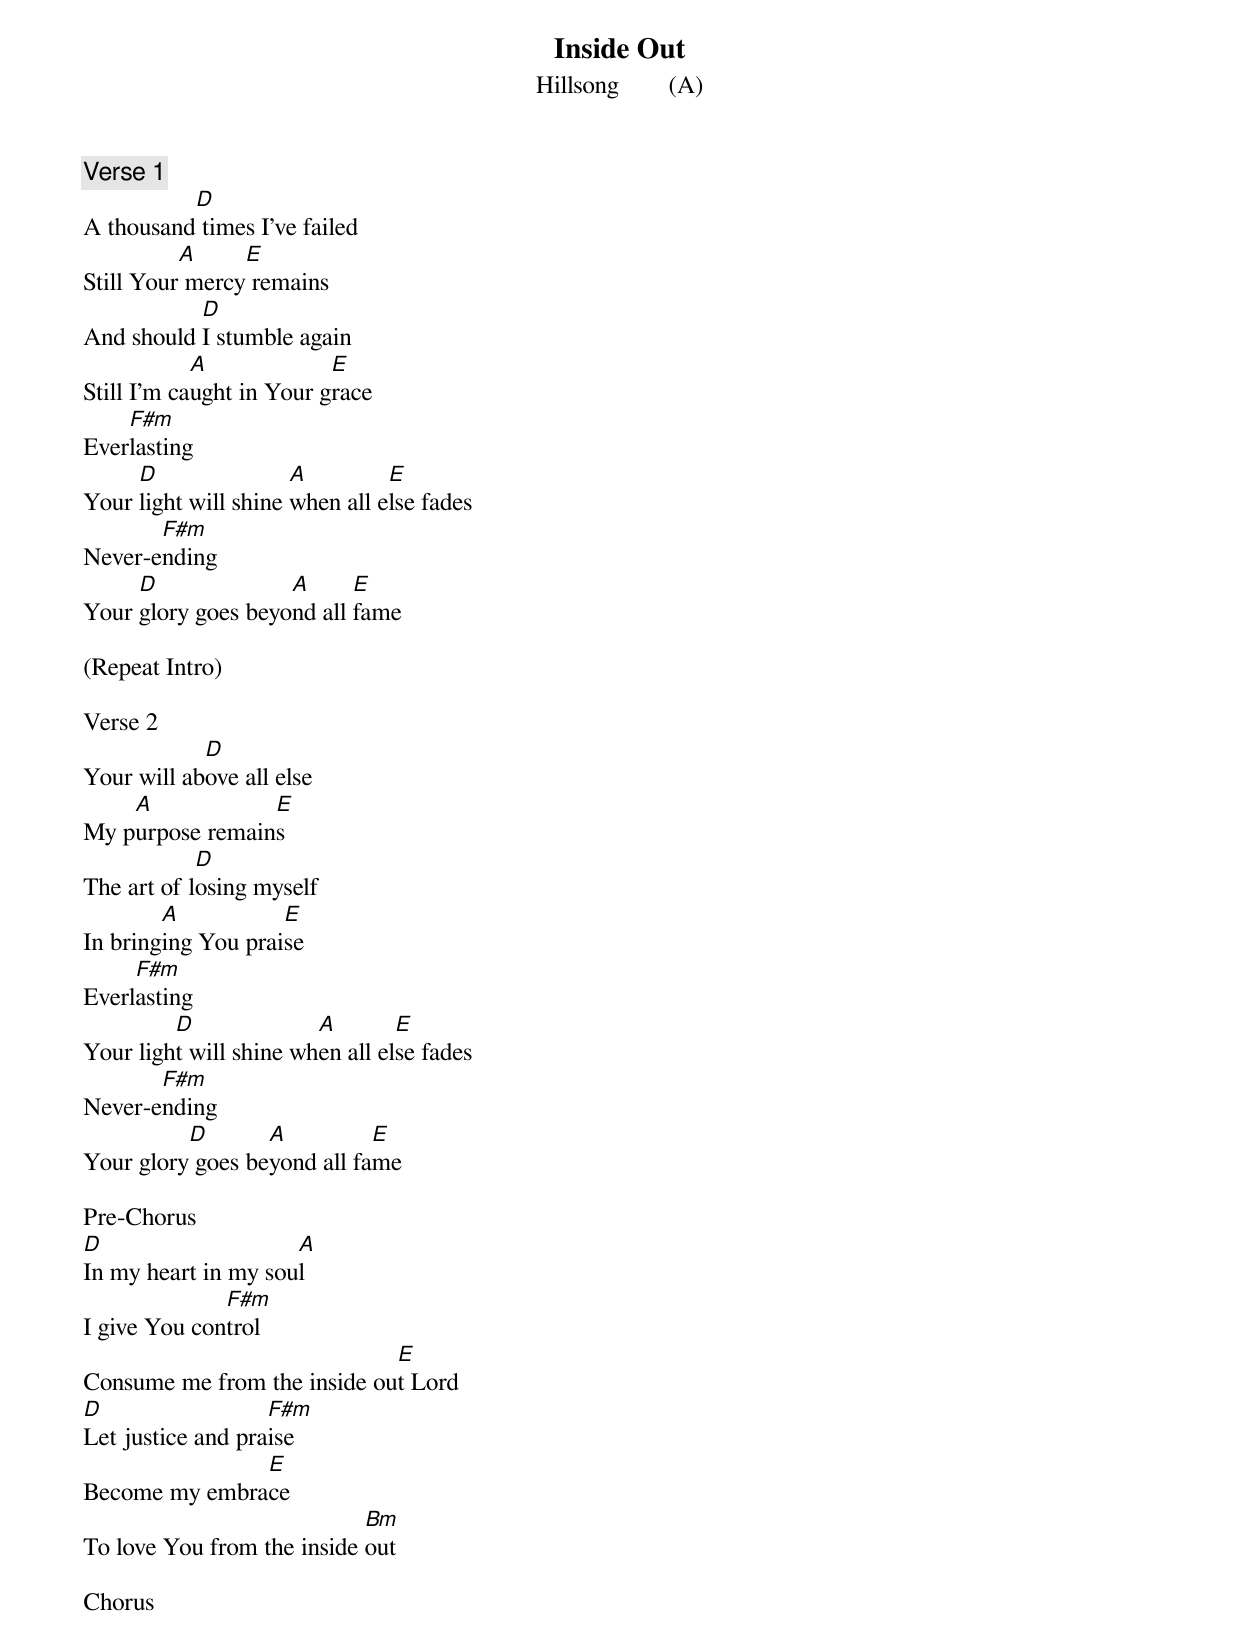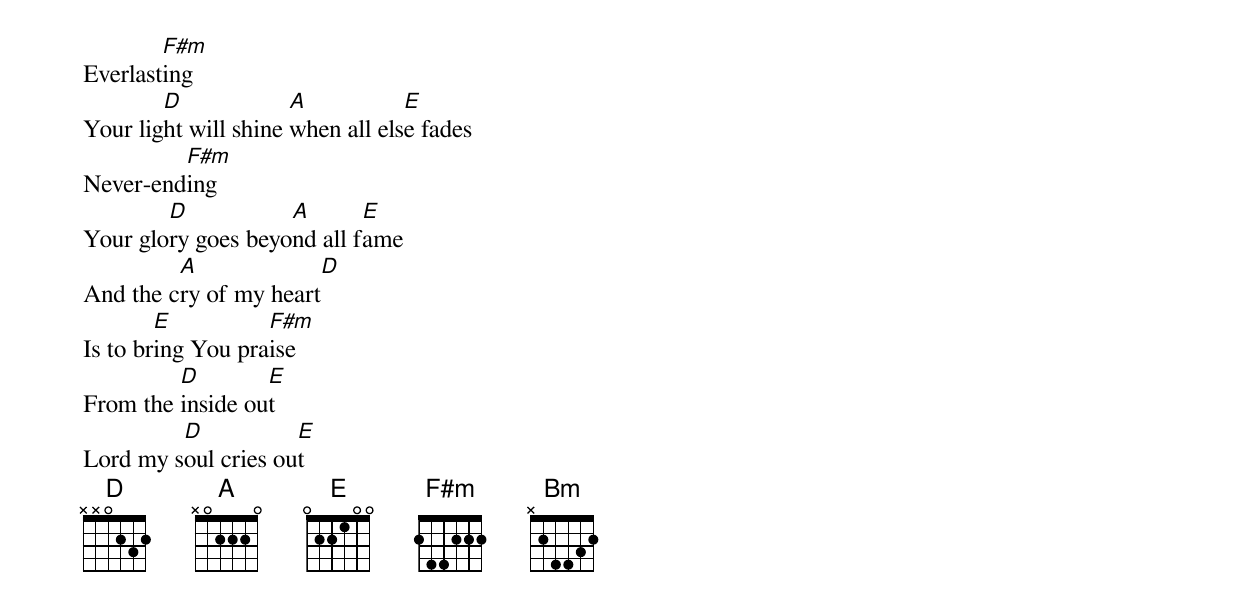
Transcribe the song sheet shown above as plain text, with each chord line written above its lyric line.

Inside Out
Hillsong	(A)

Verse 1
          D
A thousand times I've failed
          A     E
Still Your mercy remains
           D
And should I stumble again
            A             E
Still I'm caught in Your grace
    F#m
Everlasting
     D                A         E
Your light will shine when all else fades
       F#m
Never-ending
     D              A      E
Your glory goes beyond all fame

(Repeat Intro)

Verse 2
            D
Your will above all else
    A            E
My purpose remains
            D
The art of losing myself
        A           E
In bringing You praise
     F#m
Everlasting
         D              A        E
Your light will shine when all else fades
       F#m
Never-ending
          D       A          E
Your glory goes beyond all fame

Pre-Chorus
D                    A
In my heart in my soul
              F#m
I give You control
                             E
Consume me from the inside out Lord
D                  F#m
Let justice and praise
               E
Become my embrace
                            Bm
To love You from the inside out

Chorus
        F#m
Everlasting
        D             A           E
Your light will shine when all else fades
         F#m
Never-ending
        D           A       E
Your glory goes beyond all fame
         A             D
And the cry of my heart
        E          F#m
Is to bring You praise
         D        E
From the inside out
         D           E
Lord my soul cries out
